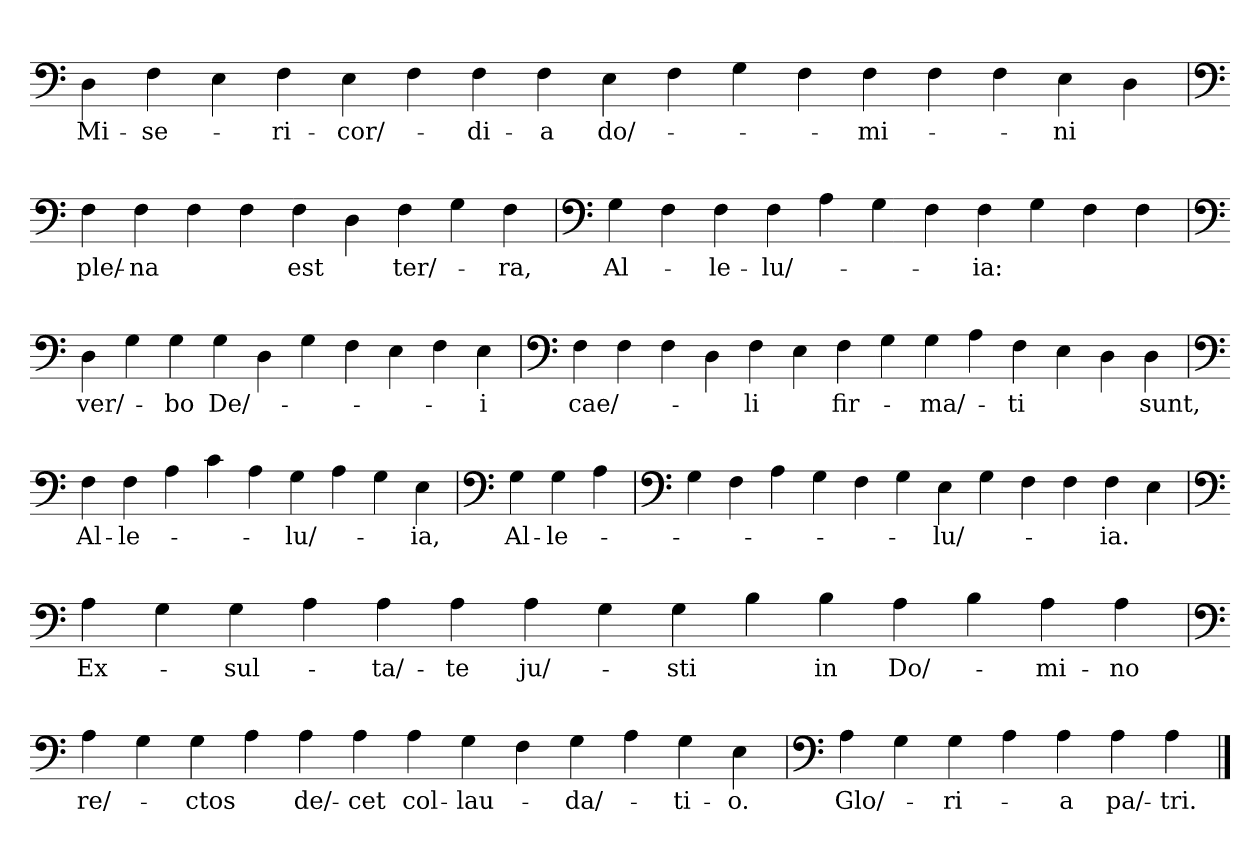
**kern	**text
*part1	*part1
*staff1	*staff1
*clefF4	*
=	=
4D	Mi-
4F	-se-
4E	.
4F	-ri-
4E	-cor/-
4F	.
4F	-di-
4F	-a
4E	do/-
4F	.
4G	.
4F	.
4F	-mi-
4F	.
4F	.
4E	-ni
4D	.
=`	=`
*clefF4	*
4F	ple/-
4F	-na
4F	.
4F	.
4F	est
4D	.
4F	ter/-
4G	.
4F	-ra,
=`	=`
*clefF4	*
4G	Al-
4F	.
4F	-le-
4F	-lu/-
4A	.
4G	.
4F	.
4F	-ia:
4G	.
4F	.
4F	.
='	='
*clefF4	*
4D	ver/-
4G	.
4G	-bo
4G	De/-
4D	.
4G	.
4F	.
4E	.
4F	.
4E	-i
=`	=`
*clefF4	*
4F	cae/-
4F	.
4F	.
4D	.
4F	-li
4E	.
4F	fir-
4G	.
4G	-ma/-
4A	.
4F	-ti
4E	.
4D	.
4D	sunt,
='	='
*clefF4	*
4F	Al-
4F	-le-
4A	.
4c	.
4A	.
4G	-lu/-
4A	.
4G	.
4E	-ia,
=`	=`
*clefF4	*
4G	Al-
4G	-le-
4A	.
='	='
*clefF4	*
4G	.
4F	.
4A	.
4G	.
4F	.
4G	.
4E	-lu/-
4G	.
4F	.
4F	.
4F	-ia.
4E	.
=	=
*clefF4	*
4A	Ex-
4G	.
4G	-sul-
4A	.
4A	-ta/-
4A	-te
4A	ju/-
4G	.
4G	-sti
4B	.
4B	in
4A	Do/-
4B	.
4A	-mi-
4A	-no
='	='
*clefF4	*
4A	re/-
4G	.
4G	-ctos
4A	.
4A	de/-
4A	-cet
4A	col-
4G	-lau-
4F	.
4G	-da/-
4A	.
4G	-ti-
4E	-o.
=	=
*clefF4	*
4A	Glo/-
4G	.
4G	-ri-
4A	.
4A	-a
4A	pa/-
4A	-tri.
==	==
*-	*-
